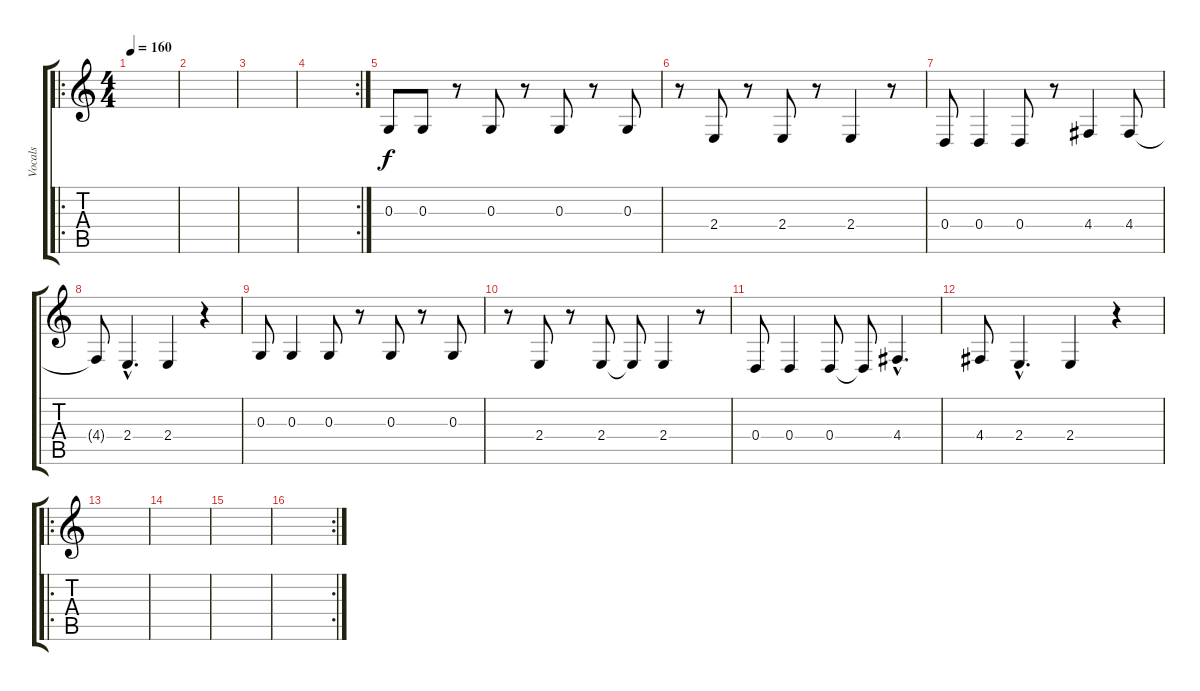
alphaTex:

\track ("Vocals" "Vocals") {instrument lead4chiff}
\staff {score tabs}
\tuning (E4 B3 G3 D3 A2 E2) {hide}
\ro
\ts (4 4)
\tempo 160
\clef g2
\ks c
|
|
|
\rc 2
|
0.3.8 0.3.8 r.8 0.3.8 r.8 0.3.8 r.8 0.3.8 |
r.8 2.4.8 r.8 2.4.8 r.8 2.4.4 r.8 |
0.4.8 0.4.4 0.4.8 r.8 4.4.4 4.4.8 |
4.4{t}.8 2.4{hac}.4{d} 2.4.4 r.4 |
0.3.8 0.3.4 0.3.8 r.8 0.3.8 r.8 0.3.8 |
r.8 2.4.8 r.8 2.4.8 2.4{t}.8 2.4.4 r.8 |
0.4.8 0.4.4 0.4.8 0.4{t}.8 4.4{hac}.4{d} |
4.4.8 2.4{hac}.4{d} 2.4.4 r.4 |
\ro
|
|
|
\rc 2
